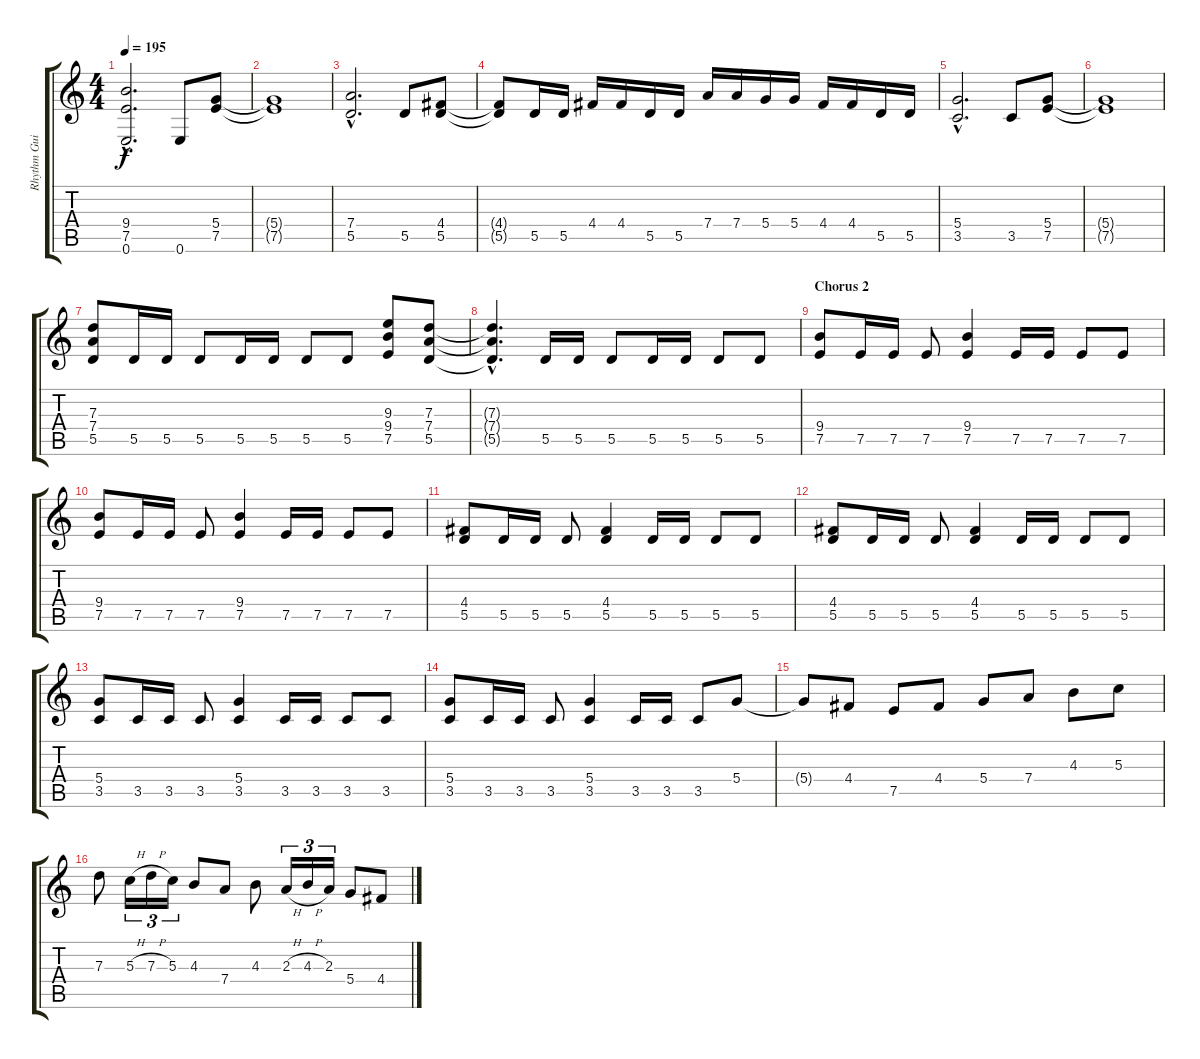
\track ("Rhythm Guitar 1" "Rhythm Gui") {instrument distortionguitar}
\staff {score tabs}
\tuning (E4 B3 G3 D3 A2 E2) {hide}
\ts (4 4)
\section ("" "")
\tempo 195
\clef g2
\ks c
(9.4{hac} 7.5{hac} 0.6{hac}).2{d dy f} 0.6.8 (5.4 7.5).8 |
(5.4{t} 7.5{t}).1 |
(7.4{hac} 5.5{hac}).2{d} 5.5.8 (4.4 5.5).8 |
(4.4{t} 5.5{t}).8 5.5.16 5.5.16 4.4.16 4.4.16 5.5.16 5.5.16 7.4.16 7.4.16 5.4.16 5.4.16 4.4.16 4.4.16 5.5.16 5.5.16 |
(5.4{hac} 3.5{hac}).2{d} 3.5.8 (5.4 7.5).8 |
(5.4{t} 7.5{t}).1 |
(7.3 7.4 5.5).8 5.5.16 5.5.16 5.5.8 5.5.16 5.5.16 5.5.8 5.5.8 (9.3 9.4 7.5).8 (7.3 7.4 5.5).8 |
(7.3{hac t} 7.4{hac t} 5.5{hac t}).4{d} 5.5.16 5.5.16 5.5.8 5.5.16 5.5.16 5.5.8 5.5.8 |
\section ("" "Chorus 2")
(9.4 7.5).8 7.5.16 7.5.16 7.5.8 (9.4 7.5).4 7.5.16 7.5.16 7.5.8 7.5.8 |
(9.4 7.5).8 7.5.16 7.5.16 7.5.8 (9.4 7.5).4 7.5.16 7.5.16 7.5.8 7.5.8 |
(4.4 5.5).8 5.5.16 5.5.16 5.5.8 (4.4 5.5).4 5.5.16 5.5.16 5.5.8 5.5.8 |
(4.4 5.5).8 5.5.16 5.5.16 5.5.8 (4.4 5.5).4 5.5.16 5.5.16 5.5.8 5.5.8 |
(5.4 3.5).8 3.5.16 3.5.16 3.5.8 (5.4 3.5).4 3.5.16 3.5.16 3.5.8 3.5.8 |
(5.4 3.5).8 3.5.16 3.5.16 3.5.8 (5.4 3.5).4 3.5.16 3.5.16 3.5.8 5.4.8 |
5.4{t}.8 4.4.8 7.5.8 4.4.8 5.4.8 7.4.8 4.3.8 5.3.8 |
7.3.8 5.3{h}.16{tu (3 2)} 7.3{h}.16{tu (3 2)} 5.3.16{tu (3 2)} 4.3.8 7.4.8 4.3.8 2.3{h}.16{tu (3 2)} 4.3{h}.16{tu (3 2)} 2.3.16{tu (3 2)} 5.4.8 4.4.8
